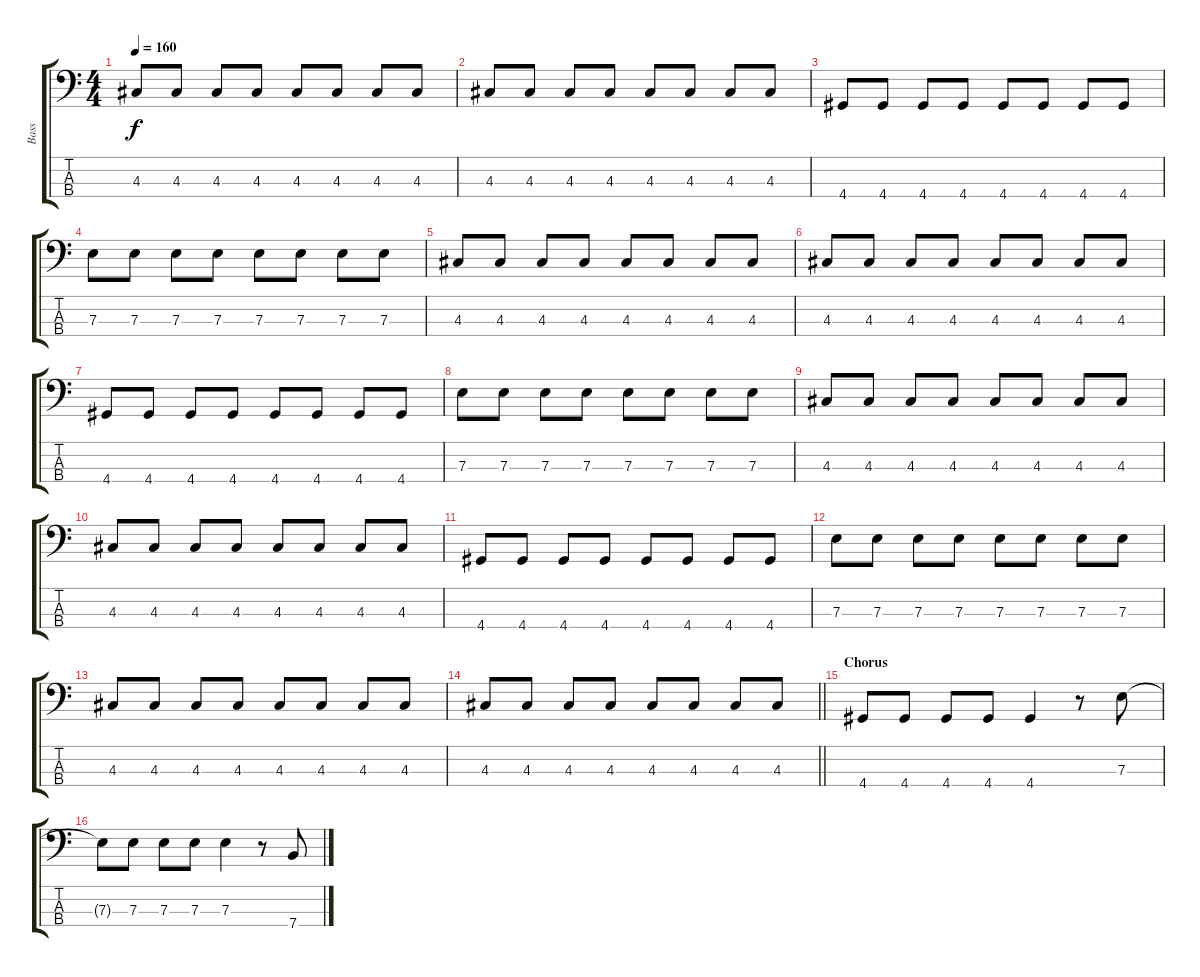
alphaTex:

\track ("Bass" "Bass") {instrument electricbasspick}
\staff {score tabs}
\tuning (G2 D2 A1 E1) {hide}
\ts (4 4)
\tempo 160
\clef f4
\ks c
4.3.8{dy f} 4.3.8 4.3.8 4.3.8 4.3.8 4.3.8 4.3.8 4.3.8 |
4.3.8 4.3.8 4.3.8 4.3.8 4.3.8 4.3.8 4.3.8 4.3.8 |
4.4.8 4.4.8 4.4.8 4.4.8 4.4.8 4.4.8 4.4.8 4.4.8 |
7.3.8 7.3.8 7.3.8 7.3.8 7.3.8 7.3.8 7.3.8 7.3.8 |
4.3.8 4.3.8 4.3.8 4.3.8 4.3.8 4.3.8 4.3.8 4.3.8 |
4.3.8 4.3.8 4.3.8 4.3.8 4.3.8 4.3.8 4.3.8 4.3.8 |
4.4.8 4.4.8 4.4.8 4.4.8 4.4.8 4.4.8 4.4.8 4.4.8 |
7.3.8 7.3.8 7.3.8 7.3.8 7.3.8 7.3.8 7.3.8 7.3.8 |
4.3.8 4.3.8 4.3.8 4.3.8 4.3.8 4.3.8 4.3.8 4.3.8 |
4.3.8 4.3.8 4.3.8 4.3.8 4.3.8 4.3.8 4.3.8 4.3.8 |
4.4.8 4.4.8 4.4.8 4.4.8 4.4.8 4.4.8 4.4.8 4.4.8 |
7.3.8 7.3.8 7.3.8 7.3.8 7.3.8 7.3.8 7.3.8 7.3.8 |
4.3.8 4.3.8 4.3.8 4.3.8 4.3.8 4.3.8 4.3.8 4.3.8 |
\barLineRight lightlight
4.3.8 4.3.8 4.3.8 4.3.8 4.3.8 4.3.8 4.3.8 4.3.8 |
\section ("" "Chorus")
4.4.8{instrument electricbasspick} 4.4.8 4.4.8 4.4.8 4.4.4 r.8 7.3.8 |
7.3{t}.8 7.3.8 7.3.8 7.3.8 7.3.4 r.8 7.4.8
